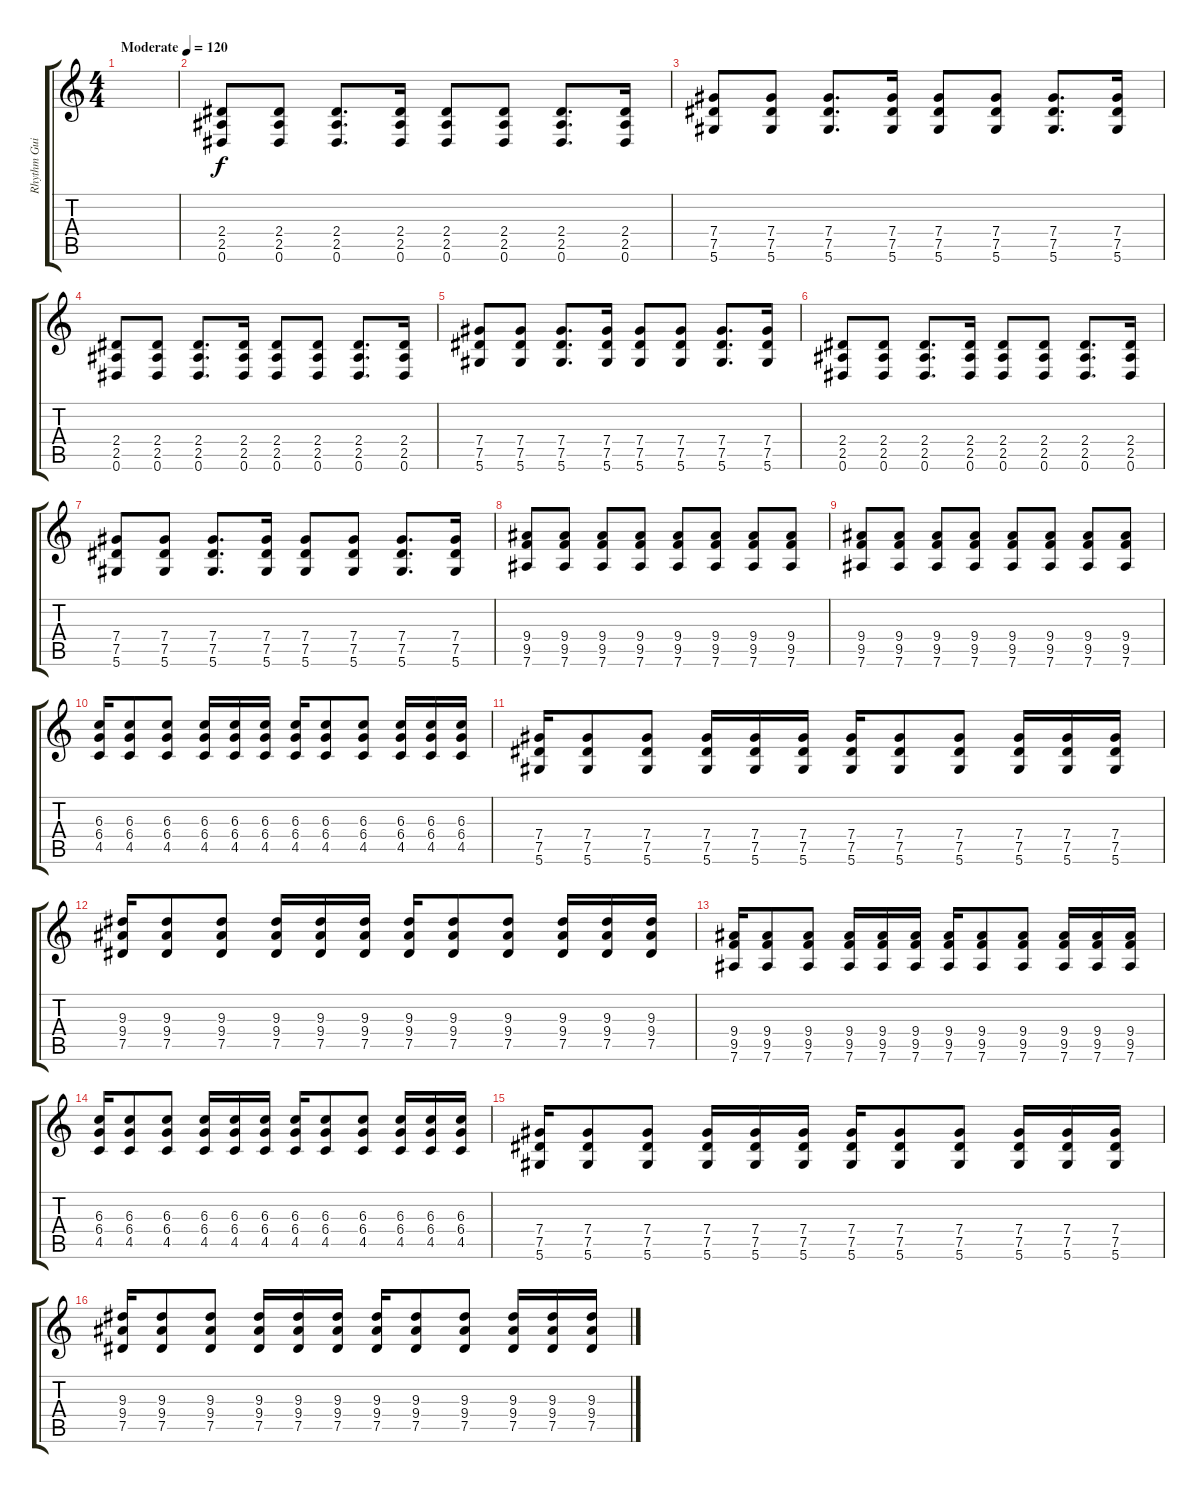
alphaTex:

\track ("Rhythm Guitar" "Rhythm Gui") {instrument distortionguitar}
\staff {score tabs}
\tuning (Eb4 Bb3 Gb3 Db3 Ab2 Eb2) {hide}
\ts (4 4)
\tempo (120 "Moderate")
\clef g2
\ks c
|
(2.4 2.5 0.6).8 (2.4 2.5 0.6).8 (2.4 2.5 0.6).8{d} (2.4 2.5 0.6).16 (2.4 2.5 0.6).8 (2.4 2.5 0.6).8 (2.4 2.5 0.6).8{d} (2.4 2.5 0.6).16 |
(7.4 7.5 5.6).8 (7.4 7.5 5.6).8 (7.4 7.5 5.6).8{d} (7.4 7.5 5.6).16 (7.4 7.5 5.6).8 (7.4 7.5 5.6).8 (7.4 7.5 5.6).8{d} (7.4 7.5 5.6).16 |
(2.4 2.5 0.6).8 (2.4 2.5 0.6).8 (2.4 2.5 0.6).8{d} (2.4 2.5 0.6).16 (2.4 2.5 0.6).8 (2.4 2.5 0.6).8 (2.4 2.5 0.6).8{d} (2.4 2.5 0.6).16 |
(7.4 7.5 5.6).8 (7.4 7.5 5.6).8 (7.4 7.5 5.6).8{d} (7.4 7.5 5.6).16 (7.4 7.5 5.6).8 (7.4 7.5 5.6).8 (7.4 7.5 5.6).8{d} (7.4 7.5 5.6).16 |
(2.4 2.5 0.6).8 (2.4 2.5 0.6).8 (2.4 2.5 0.6).8{d} (2.4 2.5 0.6).16 (2.4 2.5 0.6).8 (2.4 2.5 0.6).8 (2.4 2.5 0.6).8{d} (2.4 2.5 0.6).16 |
(7.4 7.5 5.6).8 (7.4 7.5 5.6).8 (7.4 7.5 5.6).8{d} (7.4 7.5 5.6).16 (7.4 7.5 5.6).8 (7.4 7.5 5.6).8 (7.4 7.5 5.6).8{d} (7.4 7.5 5.6).16 |
(9.4 9.5 7.6).8 (9.4 9.5 7.6).8 (9.4 9.5 7.6).8 (9.4 9.5 7.6).8 (9.4 9.5 7.6).8 (9.4 9.5 7.6).8 (9.4 9.5 7.6).8 (9.4 9.5 7.6).8 |
(9.4 9.5 7.6).8 (9.4 9.5 7.6).8 (9.4 9.5 7.6).8 (9.4 9.5 7.6).8 (9.4 9.5 7.6).8 (9.4 9.5 7.6).8 (9.4 9.5 7.6).8 (9.4 9.5 7.6).8 |
(6.3 6.4 4.5).16 (6.3 6.4 4.5).8 (6.3 6.4 4.5).8 (6.3 6.4 4.5).16 (6.3 6.4 4.5).16 (6.3 6.4 4.5).16 (6.3 6.4 4.5).16 (6.3 6.4 4.5).8 (6.3 6.4 4.5).8 (6.3 6.4 4.5).16 (6.3 6.4 4.5).16 (6.3 6.4 4.5).16 |
(7.4 7.5 5.6).16 (7.4 7.5 5.6).8 (7.4 7.5 5.6).8 (7.4 7.5 5.6).16 (7.4 7.5 5.6).16 (7.4 7.5 5.6).16 (7.4 7.5 5.6).16 (7.4 7.5 5.6).8 (7.4 7.5 5.6).8 (7.4 7.5 5.6).16 (7.4 7.5 5.6).16 (7.4 7.5 5.6).16 |
(9.3 9.4 7.5).16 (9.3 9.4 7.5).8 (9.3 9.4 7.5).8 (9.3 9.4 7.5).16 (9.3 9.4 7.5).16 (9.3 9.4 7.5).16 (9.3 9.4 7.5).16 (9.3 9.4 7.5).8 (9.3 9.4 7.5).8 (9.3 9.4 7.5).16 (9.3 9.4 7.5).16 (9.3 9.4 7.5).16 |
(9.4 9.5 7.6).16 (9.4 9.5 7.6).8 (9.4 9.5 7.6).8 (9.4 9.5 7.6).16 (9.4 9.5 7.6).16 (9.4 9.5 7.6).16 (9.4 9.5 7.6).16 (9.4 9.5 7.6).8 (9.4 9.5 7.6).8 (9.4 9.5 7.6).16 (9.4 9.5 7.6).16 (9.4 9.5 7.6).16 |
(6.3 6.4 4.5).16 (6.3 6.4 4.5).8 (6.3 6.4 4.5).8 (6.3 6.4 4.5).16 (6.3 6.4 4.5).16 (6.3 6.4 4.5).16 (6.3 6.4 4.5).16 (6.3 6.4 4.5).8 (6.3 6.4 4.5).8 (6.3 6.4 4.5).16 (6.3 6.4 4.5).16 (6.3 6.4 4.5).16 |
(7.4 7.5 5.6).16 (7.4 7.5 5.6).8 (7.4 7.5 5.6).8 (7.4 7.5 5.6).16 (7.4 7.5 5.6).16 (7.4 7.5 5.6).16 (7.4 7.5 5.6).16 (7.4 7.5 5.6).8 (7.4 7.5 5.6).8 (7.4 7.5 5.6).16 (7.4 7.5 5.6).16 (7.4 7.5 5.6).16 |
(9.3 9.4 7.5).16 (9.3 9.4 7.5).8 (9.3 9.4 7.5).8 (9.3 9.4 7.5).16 (9.3 9.4 7.5).16 (9.3 9.4 7.5).16 (9.3 9.4 7.5).16 (9.3 9.4 7.5).8 (9.3 9.4 7.5).8 (9.3 9.4 7.5).16 (9.3 9.4 7.5).16 (9.3 9.4 7.5).16
